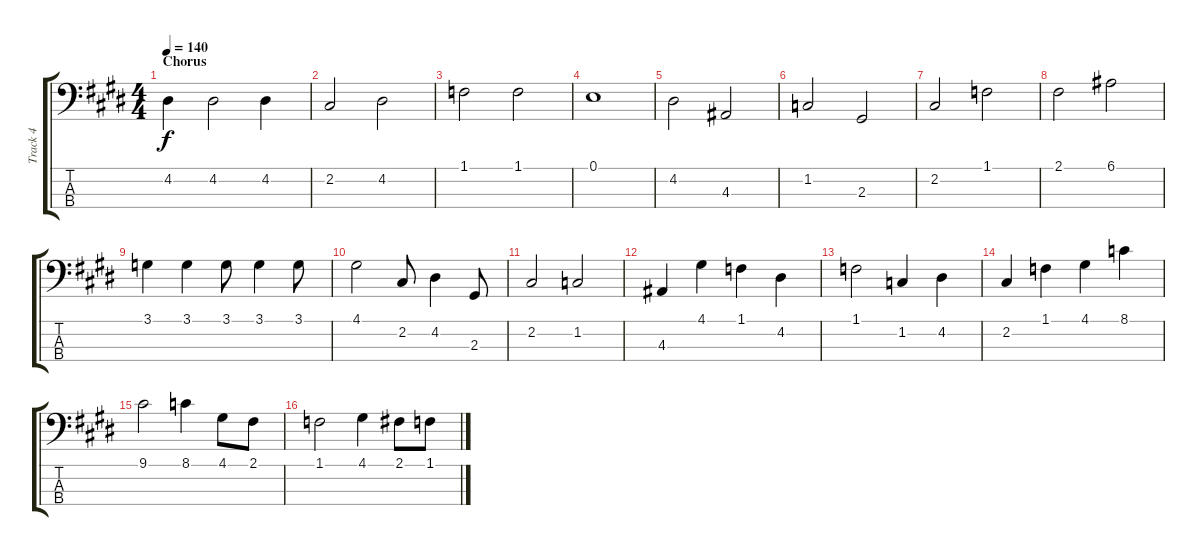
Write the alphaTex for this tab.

\track ("Track 4" "Track 4") {instrument electricbasspick}
\staff {score tabs}
\tuning (E2 B1 Gb1 Db1) {hide}
\ts (4 4)
\section ("" "Chorus")
\tempo 140
\clef f4
\ks e
4.2.4{dy f} 4.2.2 4.2.4 |
2.2.2 4.2.2 |
1.1.2 1.1.2 |
0.1.1 |
4.2.2 4.3.2 |
1.2.2 2.3.2 |
2.2.2 1.1.2 |
2.1.2 6.1.2 |
3.1.4 3.1.4 3.1.8 3.1.4 3.1.8 |
4.1.2 2.2.8 4.2.4 2.3.8 |
2.2.2 1.2.2 |
4.3.4 4.1.4 1.1.4 4.2.4 |
1.1.2 1.2.4 4.2.4 |
2.2.4 1.1.4 4.1.4 8.1.4 |
9.1.2 8.1.4 4.1.8 2.1.8 |
1.1.2 4.1.4 2.1.8 1.1.8
